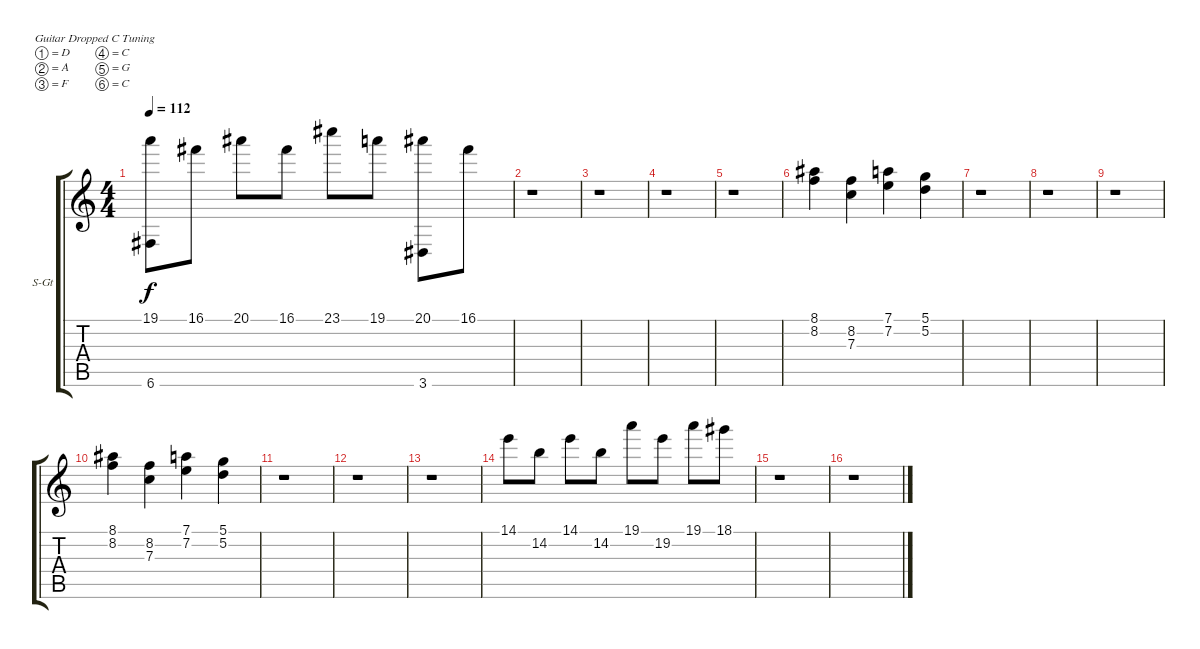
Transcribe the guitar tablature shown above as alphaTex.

\bracketExtendMode groupsimilarinstruments
\firstSystemTrackNameOrientation horizontal
\otherSystemsTrackNameOrientation horizontal
\track ("Martin" "S-Gt") {instrument stringensemble1}
\staff {score tabs}
\tuning (D4 A3 F3 C3 G2 C2)
\displaytranspose 12
\ts (4 4)
\tempo 112
\clef g2
\ks c
(19.1 6.6).8{dy f} 16.1.8 20.1.8 16.1.8 23.1.8 19.1.8 (20.1 3.6).8 16.1.8 |
r.1 |
r.1 |
r.1 |
r.1 |
(8.1 8.2).4 (8.2 7.3).4 (7.1 7.2).4 (5.1 5.2).4 |
r.1 |
r.1 |
r.1 |
(8.1 8.2).4 (8.2 7.3).4 (7.1 7.2).4 (5.1 5.2).4 |
r.1 |
r.1 |
r.1 |
14.1.8 14.2.8 14.1.8 14.2.8 19.1.8 19.2.8 19.1.8 18.1.8 |
r.1 |
r.1
